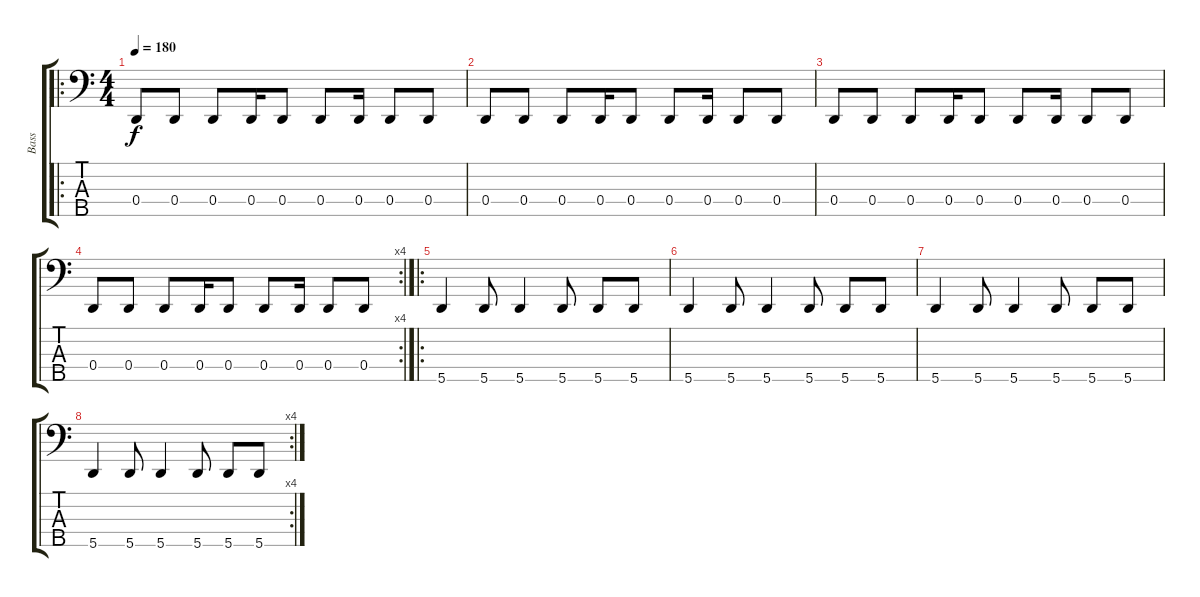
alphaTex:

\track ("Bass" "Bass") {instrument synthbass1}
\staff {score tabs}
\tuning (F2 C2 G1 D1 A0) {hide}
\ro
\ts (4 4)
\tempo 180
\clef f4
\ks c
0.4.8{dy f} 0.4.8 0.4.8 0.4.16 0.4.8 0.4.8 0.4.16 0.4.8 0.4.8 |
0.4.8 0.4.8 0.4.8 0.4.16 0.4.8 0.4.8 0.4.16 0.4.8 0.4.8 |
0.4.8 0.4.8 0.4.8 0.4.16 0.4.8 0.4.8 0.4.16 0.4.8 0.4.8 |
\rc 4
0.4.8 0.4.8 0.4.8 0.4.16 0.4.8 0.4.8 0.4.16 0.4.8 0.4.8 |
\ro
5.5.4 5.5.8 5.5.4 5.5.8 5.5.8 5.5.8 |
5.5.4 5.5.8 5.5.4 5.5.8 5.5.8 5.5.8 |
5.5.4 5.5.8 5.5.4 5.5.8 5.5.8 5.5.8 |
\rc 4
5.5.4 5.5.8 5.5.4 5.5.8 5.5.8 5.5.8
